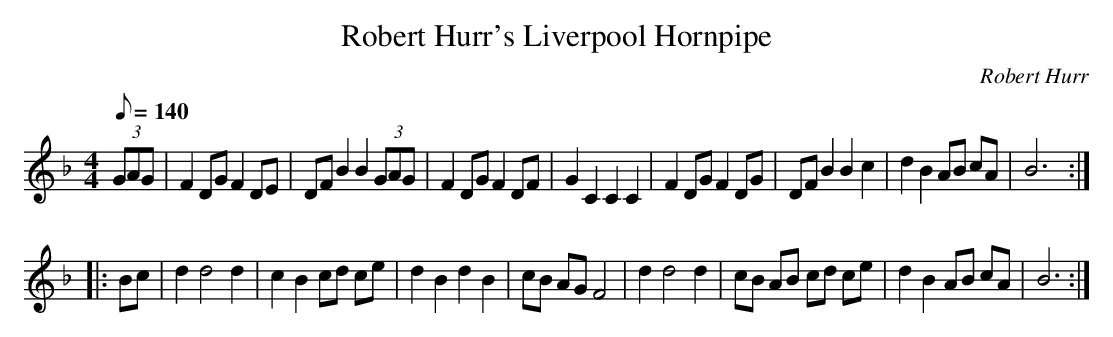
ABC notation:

X:1
T:Robert Hurr's Liverpool Hornpipe
M:4/4
L:1/8
Q:140
O:Robert Hurr
K:F
(3GAG \
| F2 DG F2 DE | DF B2 B2 (3GAG | F2 DG F2 DF | G2 C2 C2 C2 \
| F2 DG F2 DG | DF B2 B2   c2  | d2 B2 AB cA | B6 :|
|: Bc \
| d2 d4 d2 | c2 B2 cd ce | d2 B2 d2 B2 | cB AG F4 \
| d2 d4 d2 | cB AB cd ce | d2 B2 AB cA | B6 :|
